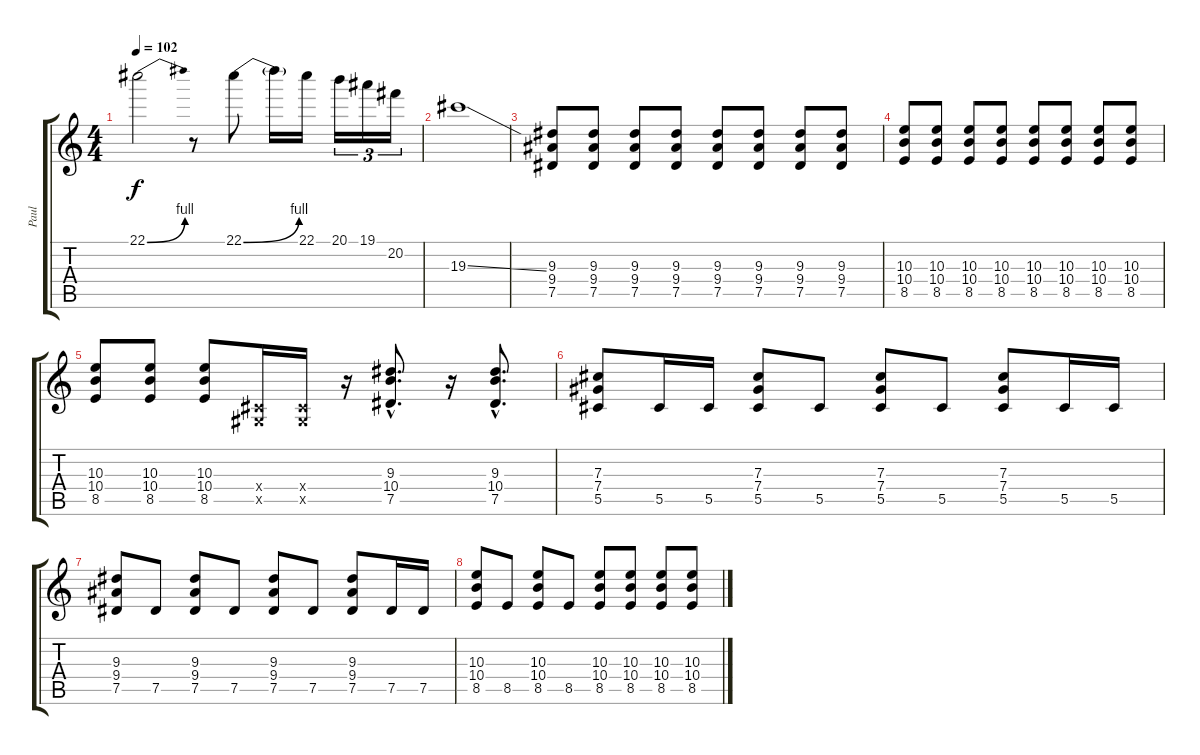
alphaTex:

\track ("Paul" "Paul") {instrument distortionguitar}
\staff {score tabs}
\tuning (Eb4 Bb3 Gb3 Db3 Ab2 Eb2) {hide}
\ts (4 4)
\tempo 102
\clef g2
\ks c
22.1{be (bend 0 0 60 4)}.2{dy f} r.8 22.1{be (bend 0 0 60 4)}.8 22.1{t}.16 22.1.16 20.1.16{tu (3 2)} 19.1.16{tu (3 2)} 20.2.16{tu (3 2)} |
19.3{ss}.1 |
(9.3 9.4 7.5).8 (9.3 9.4 7.5).8 (9.3 9.4 7.5).8 (9.3 9.4 7.5).8 (9.3 9.4 7.5).8 (9.3 9.4 7.5).8 (9.3 9.4 7.5).8 (9.3 9.4 7.5).8 |
(10.3 10.4 8.5).8 (10.3 10.4 8.5).8 (10.3 10.4 8.5).8 (10.3 10.4 8.5).8 (10.3 10.4 8.5).8 (10.3 10.4 8.5).8 (10.3 10.4 8.5).8 (10.3 10.4 8.5).8 |
(10.3 10.4 8.5).8 (10.3 10.4 8.5).8 (10.3 10.4 8.5).8 (0.4{x} 0.5{x}).16 (0.4{x} 0.5{x}).16 r.16 (9.3{hac} 10.4{hac} 7.5{hac}).8{d} r.16 (9.3{hac} 10.4{hac} 7.5{hac}).8{d} |
(7.3 7.4 5.5).8 5.5.16 5.5.16 (7.3 7.4 5.5).8 5.5.8 (7.3 7.4 5.5).8 5.5.8 (7.3 7.4 5.5).8 5.5.16 5.5.16 |
(9.3 9.4 7.5).8 7.5.8 (9.3 9.4 7.5).8 7.5.8 (9.3 9.4 7.5).8 7.5.8 (9.3 9.4 7.5).8 7.5.16 7.5.16 |
(10.3 10.4 8.5).8 8.5.8 (10.3 10.4 8.5).8 8.5.8 (10.3 10.4 8.5).8 (10.3 10.4 8.5).8 (10.3 10.4 8.5).8 (10.3 10.4 8.5).8
